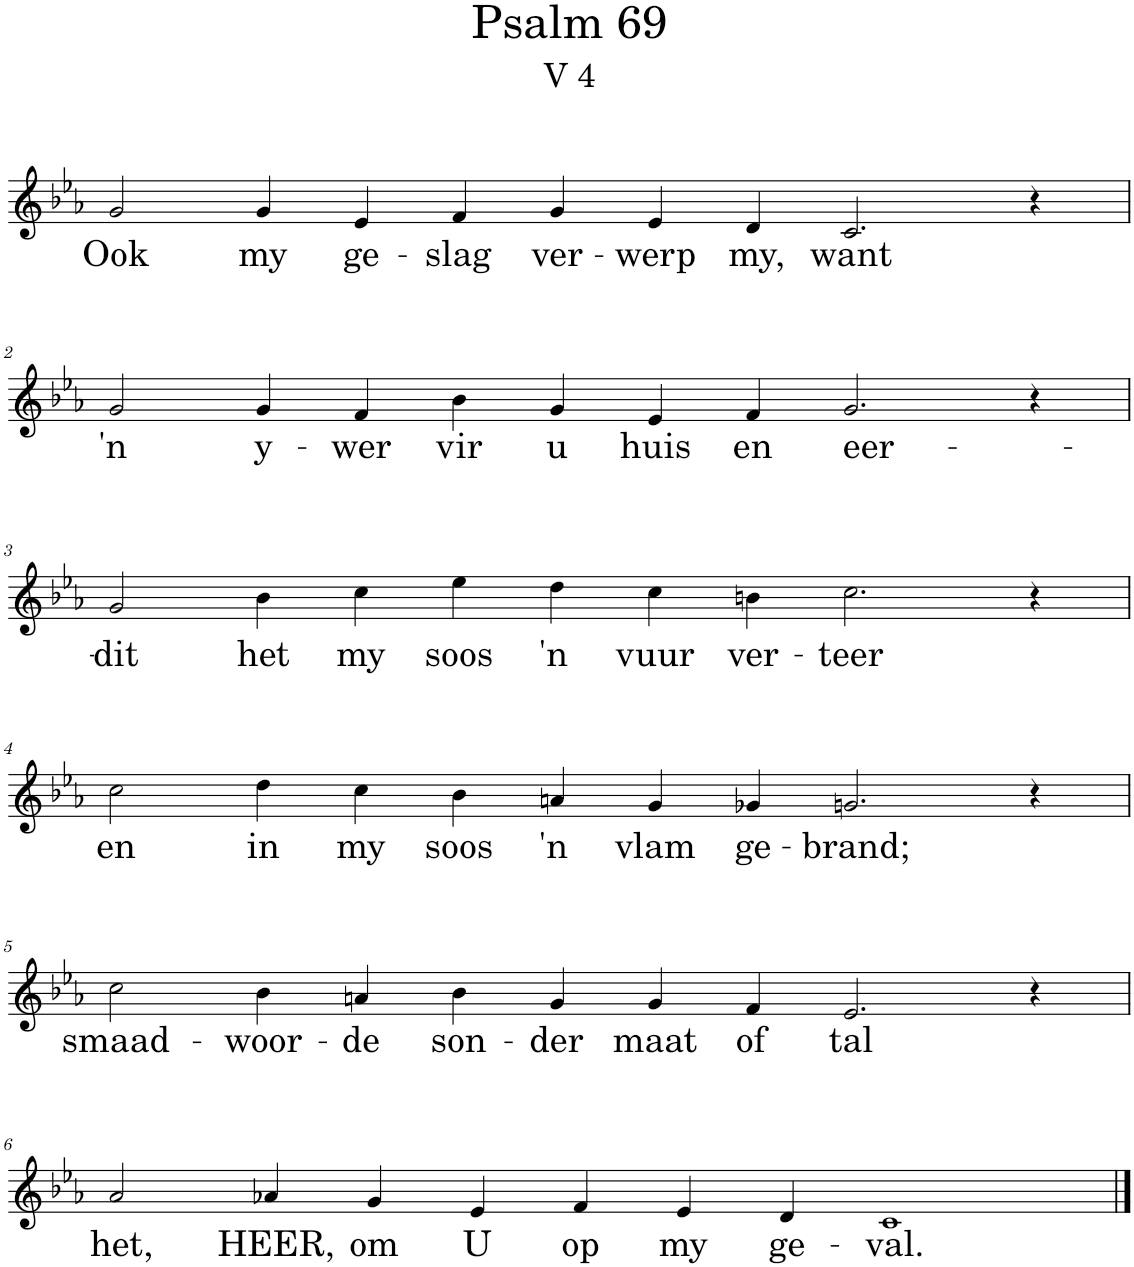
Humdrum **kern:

**kern	**text
*part1	*part1
*staff1	*staff1
*I"Pipe Organ	*
*I'Org.	*
*clefG2	*
*k[b-e-a-]	*
*M12/4	*
=1	=1
!	!LO:LY:b
2g/	Ook
!	!LO:LY:b
4g/	my
!	!LO:LY:b
4e-/	ge-
!	!LO:LY:b
4f/	-slag
!	!LO:LY:b
4g/	ver-
!	!LO:LY:b
4e-/	-werp
!	!LO:LY:b
4d/	my,
!	!LO:LY:b
2.c/	want
4r	.
!!LO:LB:g=z
=2	=2
!	!LO:LY:b
2g/	'n
!	!LO:LY:b
4g/	y-
!	!LO:LY:b
4f/	-wer
!	!LO:LY:b
4b-\	vir
!	!LO:LY:b
4g/	u
!	!LO:LY:b
4e-/	huis
!	!LO:LY:b
4f/	en
!	!LO:LY:b
2.g/	eer-
4r	.
!!LO:LB:g=z
=3	=3
!	!LO:LY:b
2g/	-dit
!	!LO:LY:b
4b-\	het
!	!LO:LY:b
4cc\	my
!	!LO:LY:b
4ee-\	soos
!	!LO:LY:b
4dd\	'n
!	!LO:LY:b
4cc\	vuur
!	!LO:LY:b
4bn\	ver-
!	!LO:LY:b
2.cc\	-teer
4r	.
!!LO:LB:g=z
=4	=4
*M12/4	*
!	!LO:LY:b
2cc\	en
!	!LO:LY:b
4dd\	in
!	!LO:LY:b
4cc\	my
!	!LO:LY:b
4b-\	soos
!	!LO:LY:b
4an/	'n
!	!LO:LY:b
4g/	vlam
!	!LO:LY:b
4g-X/	ge-
!	!LO:LY:b
2.gn/	-brand;
4r	.
!!LO:LB:g=z
=5	=5
!	!LO:LY:b
2cc\	smaad-
!	!LO:LY:b
4b-\	-woor-
!	!LO:LY:b
4an/	-de
!	!LO:LY:b
4b-\	son-
!	!LO:LY:b
4g/	-der
!	!LO:LY:b
4g/	maat
!	!LO:LY:b
4f/	of
!	!LO:LY:b
2.e-/	tal
4r	.
!!LO:LB:g=z
=6	=6
!	!LO:LY:b
2a-/	het,
!	!LO:LY:b
4a-X/	HEER,
!	!LO:LY:b
4g/	om
!	!LO:LY:b
4e-/	U
!	!LO:LY:b
4f/	op
!	!LO:LY:b
4e-/	my
!	!LO:LY:b
4d/	ge-
!	!LO:LY:b
1c	-val.
==	==
*-	*-
